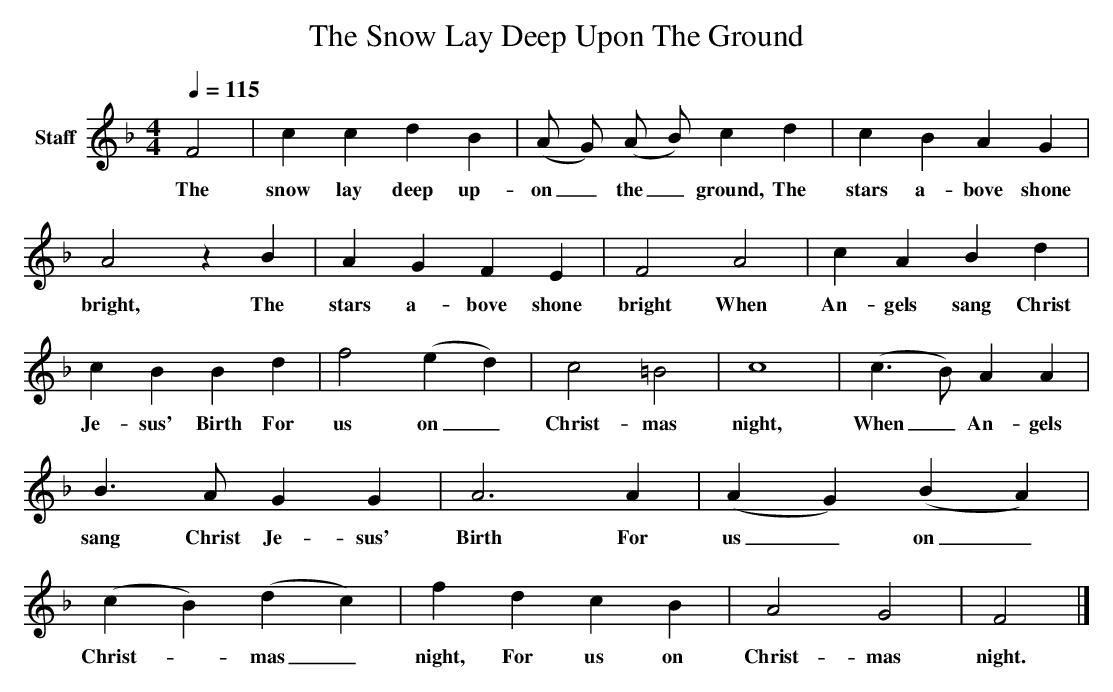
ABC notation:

X:1
T: The Snow Lay Deep Upon The Ground
L: 1/4
M: 4/4
Q: 1/4=115
V: P1 name="Staff"
K: F
[V: P1]  F2 | c c d B | (A/ G/) (A/ B/) c d | c B A G | A2z B | A G F E | F2 A2 | c A B d | c B B d | f2 (e d) | c2 =B2 | c4 | (c3/ B/) A A | B3/ A/ G G | A3 A | (A G) (B A) | (c B) (d c) | f d c B | A2 G2 | F2|]
w: The snow lay deep up- on_ the_ ground, The stars a- bove shone bright, The stars a- bove shone bright When An- gels sang Christ Je- sus' Birth For us on_ Christ- mas night, When_ An- gels sang Christ Je- sus' Birth For us_ on_ Christ-_ mas_ night, For us on Christ- mas night.
